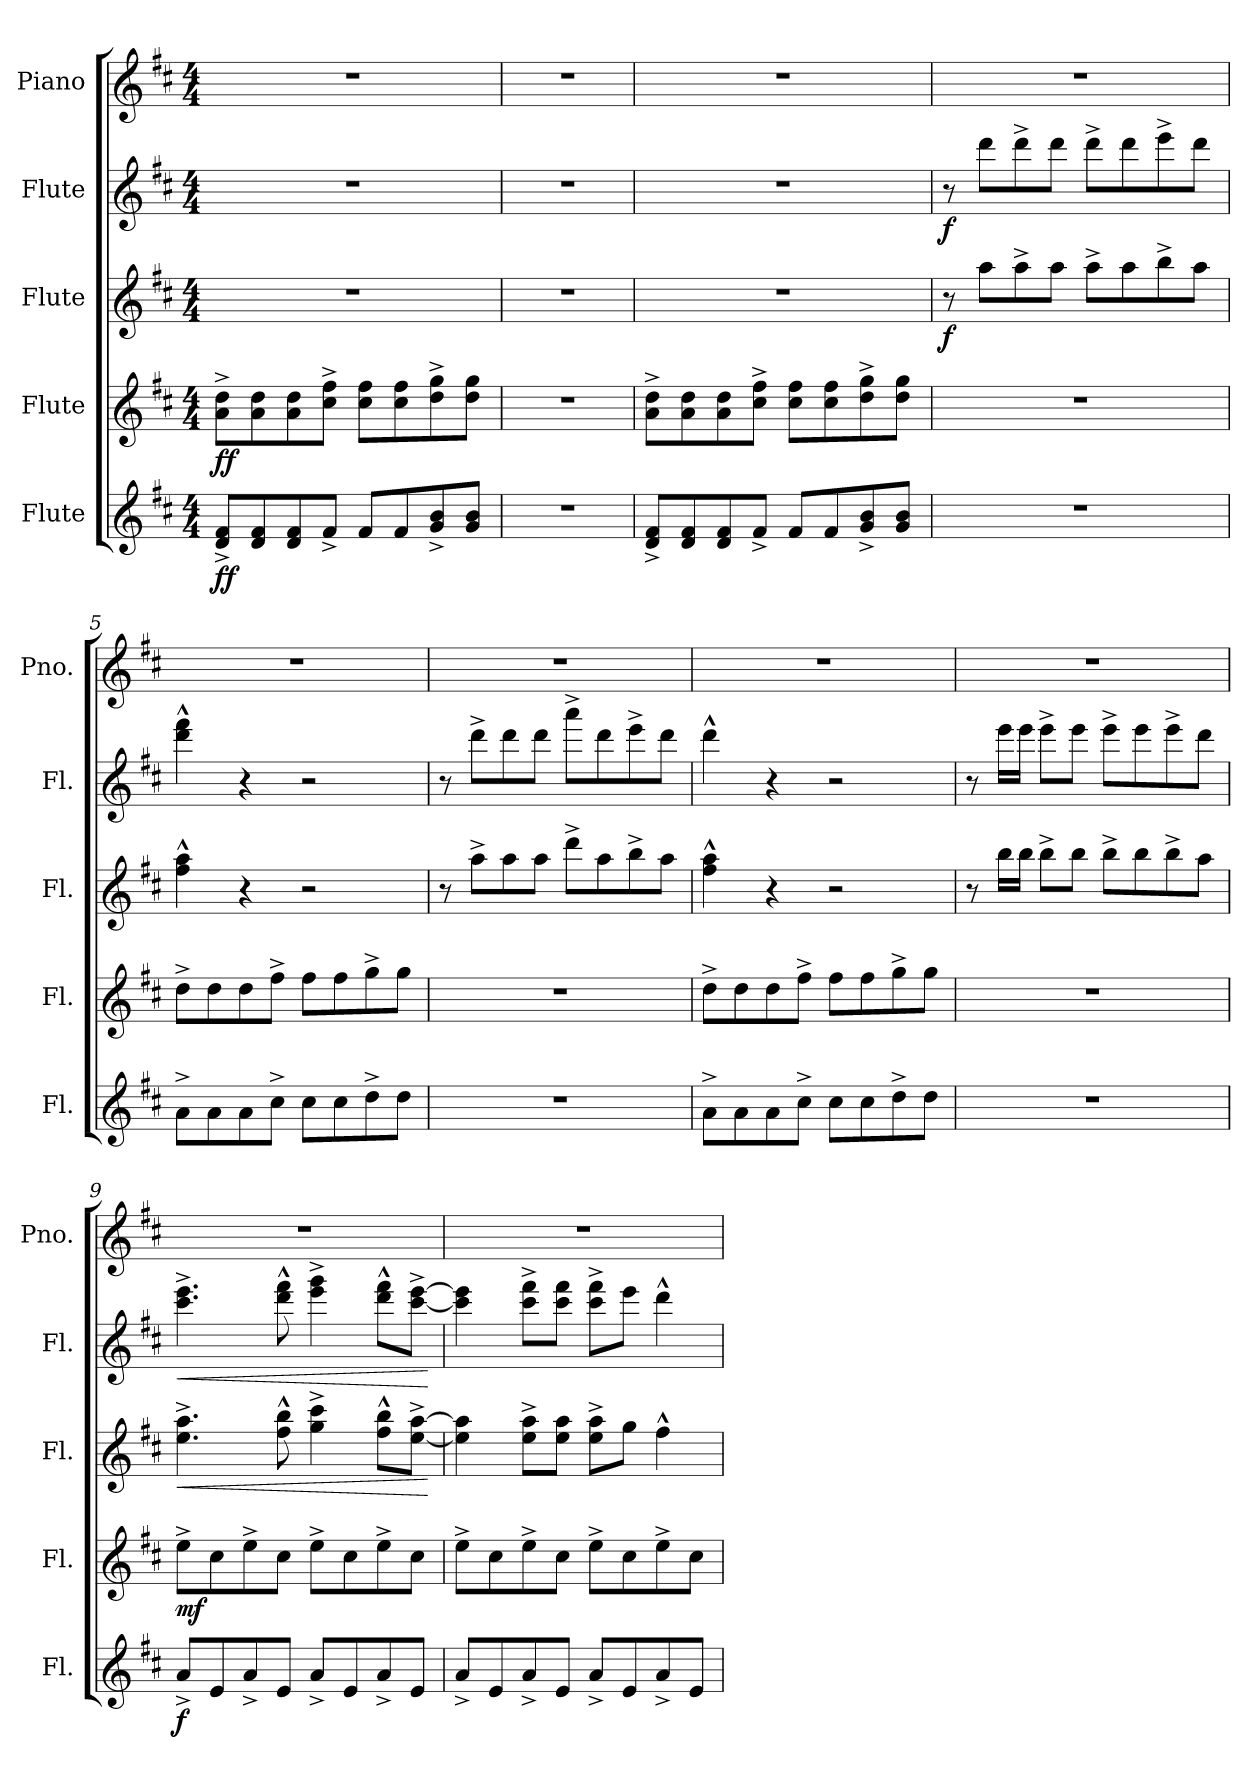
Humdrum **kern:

**kern	**dynam	**kern	**dynam	**kern	**dynam	**kern	**dynam	**kern
*part5	*part5	*part4	*part4	*part3	*part3	*part2	*part2	*part1
*staff5	*staff5	*staff4	*staff4	*staff3	*staff3	*staff2	*staff2	*staff1
*I"Flute	*	*I"Flute	*	*I"Flute	*	*I"Flute	*	*I"Piano
*I'Fl.	*	*I'Fl.	*	*I'Fl.	*	*I'Fl.	*	*I'Pno.
*clefG2	*	*clefG2	*	*clefG2	*	*clefG2	*	*clefG2
*k[f#c#]	*	*k[f#c#]	*	*k[f#c#]	*	*k[f#c#]	*	*k[f#c#]
*M4/4	*	*M4/4	*	*M4/4	*	*M4/4	*	*M4/4
*MM120	*	*MM120	*	*MM120	*	*MM120	*	*MM120
=1	=1	=1	=1	=1	=1	=1	=1	=1
!	!LO:DY:b	!	!LO:DY:b	!	!	!	!	!
8d/^ 8f#/^L	ff	8a\^ 8dd\^L	ff	1r	.	1r	.	1r
8d/ 8f#/	.	8a\ 8dd\	.	.	.	.	.	.
8d/ 8f#/	.	8a\ 8dd\	.	.	.	.	.	.
8f#^/J	.	8cc#\^ 8ff#\^J	.	.	.	.	.	.
8f#/L	.	8cc#\ 8ff#\L	.	.	.	.	.	.
8f#/	.	8cc#\ 8ff#\	.	.	.	.	.	.
8g/^ 8b/^	.	8dd\^ 8gg\^	.	.	.	.	.	.
8g/ 8b/J	.	8dd\ 8gg\J	.	.	.	.	.	.
=2	=2	=2	=2	=2	=2	=2	=2	=2
1r	.	1r	.	1r	.	1r	.	1r
=3	=3	=3	=3	=3	=3	=3	=3	=3
8d/^ 8f#/^L	.	8a\^ 8dd\^L	.	1r	.	1r	.	1r
8d/ 8f#/	.	8a\ 8dd\	.	.	.	.	.	.
8d/ 8f#/	.	8a\ 8dd\	.	.	.	.	.	.
8f#^/J	.	8cc#\^ 8ff#\^J	.	.	.	.	.	.
8f#/L	.	8cc#\ 8ff#\L	.	.	.	.	.	.
8f#/	.	8cc#\ 8ff#\	.	.	.	.	.	.
8g/^ 8b/^	.	8dd\^ 8gg\^	.	.	.	.	.	.
8g/ 8b/J	.	8dd\ 8gg\J	.	.	.	.	.	.
=4	=4	=4	=4	=4	=4	=4	=4	=4
!	!	!	!	!	!LO:DY:b	!	!LO:DY:b	!
1r	.	1r	.	8r	f	8r	f	1r
.	.	.	.	8aa\L	.	8ddd\L	.	.
.	.	.	.	8aa^\	.	8ddd^\	.	.
.	.	.	.	8aa\J	.	8ddd\J	.	.
.	.	.	.	8aa^\L	.	8ddd^\L	.	.
.	.	.	.	8aa\	.	8ddd\	.	.
.	.	.	.	8bb^\	.	8eee^\	.	.
.	.	.	.	8aa\J	.	8ddd\J	.	.
!!LO:LB:g=z
=5	=5	=5	=5	=5	=5	=5	=5	=5
8a^\L	.	8dd^\L	.	4ff#\^^ 4aa\^^	.	4ddd\^^ 4fff#\^^	.	1r
8a\	.	8dd\	.	.	.	.	.	.
8a\	.	8dd\	.	4r	.	4r	.	.
8cc#^\J	.	8ff#^\J	.	.	.	.	.	.
8cc#\L	.	8ff#\L	.	2r	.	2r	.	.
8cc#\	.	8ff#\	.	.	.	.	.	.
8dd^\	.	8gg^\	.	.	.	.	.	.
8dd\J	.	8gg\J	.	.	.	.	.	.
=6	=6	=6	=6	=6	=6	=6	=6	=6
1r	.	1r	.	8r	.	8r	.	1r
.	.	.	.	8aa^\L	.	8ddd^\L	.	.
.	.	.	.	8aa\	.	8ddd\	.	.
.	.	.	.	8aa\J	.	8ddd\J	.	.
.	.	.	.	8ddd^\L	.	8aaa^\L	.	.
.	.	.	.	8aa\	.	8ddd\	.	.
.	.	.	.	8bb^\	.	8eee^\	.	.
.	.	.	.	8aa\J	.	8ddd\J	.	.
=7	=7	=7	=7	=7	=7	=7	=7	=7
8a^\L	.	8dd^\L	.	4ff#\^^ 4aa\^^	.	4ddd^^\	.	1r
8a\	.	8dd\	.	.	.	.	.	.
8a\	.	8dd\	.	4r	.	4r	.	.
8cc#^\J	.	8ff#^\J	.	.	.	.	.	.
8cc#\L	.	8ff#\L	.	2r	.	2r	.	.
8cc#\	.	8ff#\	.	.	.	.	.	.
8dd^\	.	8gg^\	.	.	.	.	.	.
8dd\J	.	8gg\J	.	.	.	.	.	.
=8	=8	=8	=8	=8	=8	=8	=8	=8
1r	.	1r	.	8r	.	8r	.	1r
.	.	.	.	16bb\LL	.	16eee\LL	.	.
.	.	.	.	16bb\JJ	.	16eee\JJ	.	.
.	.	.	.	8bb^\L	.	8eee^\L	.	.
.	.	.	.	8bb\J	.	8eee\J	.	.
.	.	.	.	8bb^\L	.	8eee^\L	.	.
.	.	.	.	8bb\	.	8eee\	.	.
.	.	.	.	8bb^\	.	8eee^\	.	.
.	.	.	.	8aa\J	.	8ddd\J	.	.
!!LO:PB:g=z
=9	=9	=9	=9	=9	=9	=9	=9	=9
!	!LO:DY:b	!	!LO:DY:b	!	!LO:HP:b	!	!LO:HP:b	!
8a^/L	f	8ee^\L	mf	4.ee\^ 4.aa\^	<	4.ccc#\^ 4.eee\^	<	1r
8e/	.	8cc#\	.	.	.	.	.	.
8a^/	.	8ee^\	.	.	.	.	.	.
8e/J	.	8cc#\J	.	8ff#\^^ 8bb\^^	.	8ddd\^^ 8fff#\^^	.	.
8a^/L	.	8ee^\L	.	4gg\^ 4ccc#\^	.	4eee\^ 4ggg\^	.	.
8e/	.	8cc#\	.	.	.	.	.	.
8a^/	.	8ee^\	.	8ff#\^^ 8bb\^^L	.	8ddd\^^ 8fff#\^^L	.	.
8e/J	.	8cc#\J	.	[8ee\^ [8aa\^J	.	[8ccc#\^ [8eee\^J	.	.
.	.	.	.	.	[	.	[	.
=10	=10	=10	=10	=10	=10	=10	=10	=10
8a^/L	.	8ee^\L	.	4ee\] 4aa\]	.	4ccc#\] 4eee\]	.	1r
8e/	.	8cc#\	.	.	.	.	.	.
8a^/	.	8ee^\	.	8ee\^ 8aa\^L	.	8ccc#\^ 8fff#\^L	.	.
8e/J	.	8cc#\J	.	8ee\ 8aa\J	.	8ccc#\ 8fff#\J	.	.
8a^/L	.	8ee^\L	.	8ee\^ 8aa\^L	.	8ccc#\^ 8fff#\^L	.	.
8e/	.	8cc#\	.	8gg\J	.	8eee\J	.	.
8a^/	.	8ee^\	.	4ff#^^\	.	4ddd^^\	.	.
8e/J	.	8cc#\J	.	.	.	.	.	.
=	=	=	=	=	=	=	=	=
*-	*-	*-	*-	*-	*-	*-	*-	*-
